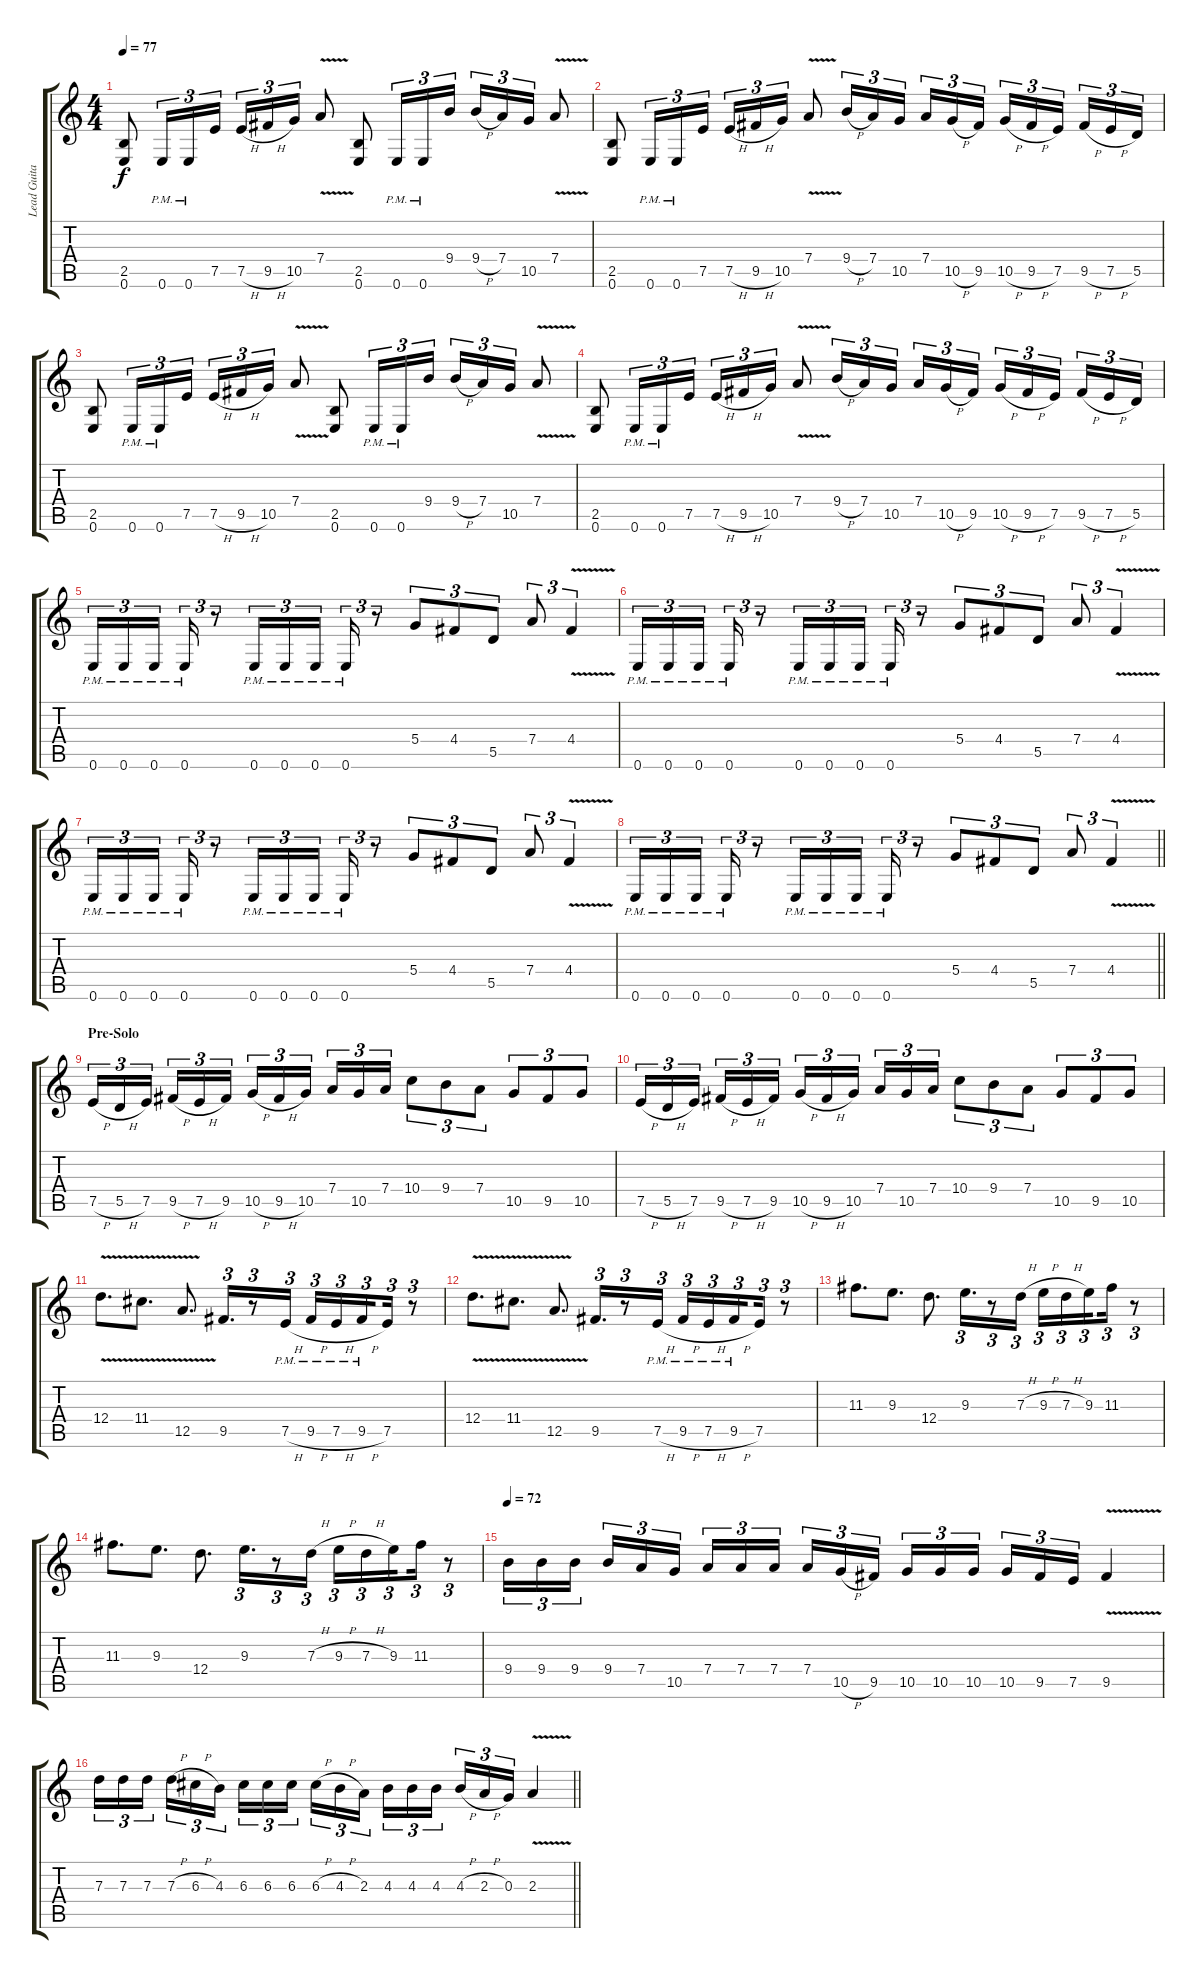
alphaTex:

\track ("Lead Guitar" "Lead Guita") {instrument distortionguitar}
\staff {score tabs}
\tuning (E4 B3 G3 D3 A2 E2) {hide}
\ts (4 4)
\tempo 77
\clef g2
\ks c
(2.5 0.6).8{dy f} 0.6{pm}.16{tu (3 2)} 0.6{pm}.16{tu (3 2)} 7.5.16{tu (3 2)} 7.5{h}.16{tu (3 2)} 9.5{h}.16{tu (3 2)} 10.5.16{tu (3 2)} 7.4{v}.8 (2.5 0.6).8 0.6{pm}.16{tu (3 2)} 0.6{pm}.16{tu (3 2)} 9.4.16{tu (3 2)} 9.4{h}.16{tu (3 2)} 7.4.16{tu (3 2)} 10.5.16{tu (3 2)} 7.4{v}.8 |
(2.5 0.6).8 0.6{pm}.16{tu (3 2)} 0.6{pm}.16{tu (3 2)} 7.5.16{tu (3 2)} 7.5{h}.16{tu (3 2)} 9.5{h}.16{tu (3 2)} 10.5.16{tu (3 2)} 7.4{v}.8 9.4{h}.16{tu (3 2)} 7.4.16{tu (3 2)} 10.5.16{tu (3 2) beam splitsecondary} 7.4.16{tu (3 2)} 10.5{h}.16{tu (3 2)} 9.5.16{tu (3 2)} 10.5{h}.16{tu (3 2)} 9.5{h}.16{tu (3 2)} 7.5.16{tu (3 2) beam splitsecondary} 9.5{h}.16{tu (3 2)} 7.5{h}.16{tu (3 2)} 5.5.16{tu (3 2)} |
(2.5 0.6).8 0.6{pm}.16{tu (3 2)} 0.6{pm}.16{tu (3 2)} 7.5.16{tu (3 2)} 7.5{h}.16{tu (3 2)} 9.5{h}.16{tu (3 2)} 10.5.16{tu (3 2)} 7.4{v}.8 (2.5 0.6).8 0.6{pm}.16{tu (3 2)} 0.6{pm}.16{tu (3 2)} 9.4.16{tu (3 2)} 9.4{h}.16{tu (3 2)} 7.4.16{tu (3 2)} 10.5.16{tu (3 2)} 7.4{v}.8 |
(2.5 0.6).8 0.6{pm}.16{tu (3 2)} 0.6{pm}.16{tu (3 2)} 7.5.16{tu (3 2)} 7.5{h}.16{tu (3 2)} 9.5{h}.16{tu (3 2)} 10.5.16{tu (3 2)} 7.4{v}.8 9.4{h}.16{tu (3 2)} 7.4.16{tu (3 2)} 10.5.16{tu (3 2) beam splitsecondary} 7.4.16{tu (3 2)} 10.5{h}.16{tu (3 2)} 9.5.16{tu (3 2)} 10.5{h}.16{tu (3 2)} 9.5{h}.16{tu (3 2)} 7.5.16{tu (3 2) beam splitsecondary} 9.5{h}.16{tu (3 2)} 7.5{h}.16{tu (3 2)} 5.5.16{tu (3 2)} |
0.6{pm}.16{tu (3 2)} 0.6{pm}.16{tu (3 2)} 0.6{pm}.16{tu (3 2) beam splitsecondary} 0.6{pm}.16{tu (3 2)} r.8{tu (3 2)} 0.6{pm}.16{tu (3 2)} 0.6{pm}.16{tu (3 2)} 0.6{pm}.16{tu (3 2) beam splitsecondary} 0.6{pm}.16{tu (3 2)} r.8{tu (3 2)} 5.4.8{tu (3 2)} 4.4.8{tu (3 2)} 5.5.8{tu (3 2)} 7.4.8{tu (3 2)} 4.4{v}.4{tu (3 2)} |
0.6{pm}.16{tu (3 2)} 0.6{pm}.16{tu (3 2)} 0.6{pm}.16{tu (3 2) beam splitsecondary} 0.6{pm}.16{tu (3 2)} r.8{tu (3 2)} 0.6{pm}.16{tu (3 2)} 0.6{pm}.16{tu (3 2)} 0.6{pm}.16{tu (3 2) beam splitsecondary} 0.6{pm}.16{tu (3 2)} r.8{tu (3 2)} 5.4.8{tu (3 2)} 4.4.8{tu (3 2)} 5.5.8{tu (3 2)} 7.4.8{tu (3 2)} 4.4{v}.4{tu (3 2)} |
0.6{pm}.16{tu (3 2)} 0.6{pm}.16{tu (3 2)} 0.6{pm}.16{tu (3 2) beam splitsecondary} 0.6{pm}.16{tu (3 2)} r.8{tu (3 2)} 0.6{pm}.16{tu (3 2)} 0.6{pm}.16{tu (3 2)} 0.6{pm}.16{tu (3 2) beam splitsecondary} 0.6{pm}.16{tu (3 2)} r.8{tu (3 2)} 5.4.8{tu (3 2)} 4.4.8{tu (3 2)} 5.5.8{tu (3 2)} 7.4.8{tu (3 2)} 4.4{v}.4{tu (3 2)} |
\barLineRight lightlight
0.6{pm}.16{tu (3 2)} 0.6{pm}.16{tu (3 2)} 0.6{pm}.16{tu (3 2) beam splitsecondary} 0.6{pm}.16{tu (3 2)} r.8{tu (3 2)} 0.6{pm}.16{tu (3 2)} 0.6{pm}.16{tu (3 2)} 0.6{pm}.16{tu (3 2) beam splitsecondary} 0.6{pm}.16{tu (3 2)} r.8{tu (3 2)} 5.4.8{tu (3 2)} 4.4.8{tu (3 2)} 5.5.8{tu (3 2)} 7.4.8{tu (3 2)} 4.4{v}.4{tu (3 2)} |
\section ("" "Pre-Solo")
7.5{h}.16{tu (3 2)} 5.5{h}.16{tu (3 2)} 7.5.16{tu (3 2) beam splitsecondary} 9.5{h}.16{tu (3 2)} 7.5{h}.16{tu (3 2)} 9.5.16{tu (3 2)} 10.5{h}.16{tu (3 2)} 9.5{h}.16{tu (3 2)} 10.5.16{tu (3 2) beam splitsecondary} 7.4.16{tu (3 2)} 10.5.16{tu (3 2)} 7.4.16{tu (3 2)} 10.4.8{tu (3 2)} 9.4.8{tu (3 2)} 7.4.8{tu (3 2)} 10.5.8{tu (3 2)} 9.5.8{tu (3 2)} 10.5.8{tu (3 2)} |
7.5{h}.16{tu (3 2)} 5.5{h}.16{tu (3 2)} 7.5.16{tu (3 2) beam splitsecondary} 9.5{h}.16{tu (3 2)} 7.5{h}.16{tu (3 2)} 9.5.16{tu (3 2)} 10.5{h}.16{tu (3 2)} 9.5{h}.16{tu (3 2)} 10.5.16{tu (3 2) beam splitsecondary} 7.4.16{tu (3 2)} 10.5.16{tu (3 2)} 7.4.16{tu (3 2)} 10.4.8{tu (3 2)} 9.4.8{tu (3 2)} 7.4.8{tu (3 2)} 10.5.8{tu (3 2)} 9.5.8{tu (3 2)} 10.5.8{tu (3 2)} |
12.4{v}.8{d} 11.4{v}.8{d} 12.5{v}.8{d} 9.5.16{d tu (3 2)} r.8{tu (3 2)} 7.5{h pm}.16{tu (3 2)} 9.5{h pm}.16{tu (3 2)} 7.5{h pm}.16{tu (3 2)} 9.5{h pm}.16{tu (3 2) beam splitsecondary} 7.5.16{tu (3 2)} r.8{tu (3 2)} |
12.4{v}.8{d} 11.4{v}.8{d} 12.5{v}.8{d} 9.5.16{d tu (3 2)} r.8{tu (3 2)} 7.5{h pm}.16{tu (3 2)} 9.5{h pm}.16{tu (3 2)} 7.5{h pm}.16{tu (3 2)} 9.5{h pm}.16{tu (3 2) beam splitsecondary} 7.5.16{tu (3 2)} r.8{tu (3 2)} |
11.3.8{d} 9.3.8{d} 12.4.8{d} 9.3.16{d tu (3 2)} r.8{tu (3 2)} 7.3{h}.16{tu (3 2)} 9.3{h}.16{tu (3 2)} 7.3{h}.16{tu (3 2)} 9.3.16{tu (3 2) beam splitsecondary} 11.3.16{tu (3 2)} r.8{tu (3 2)} |
11.3.8{d} 9.3.8{d} 12.4.8{d} 9.3.16{d tu (3 2)} r.8{tu (3 2)} 7.3{h}.16{tu (3 2)} 9.3{h}.16{tu (3 2)} 7.3{h}.16{tu (3 2)} 9.3.16{tu (3 2) beam splitsecondary} 11.3.16{tu (3 2)} r.8{tu (3 2)} |
\tempo 72
9.4.16{tu (3 2)} 9.4.16{tu (3 2)} 9.4.16{tu (3 2) beam splitsecondary} 9.4.16{tu (3 2)} 7.4.16{tu (3 2)} 10.5.16{tu (3 2)} 7.4.16{tu (3 2)} 7.4.16{tu (3 2)} 7.4.16{tu (3 2) beam splitsecondary} 7.4.16{tu (3 2)} 10.5{h}.16{tu (3 2)} 9.5.16{tu (3 2)} 10.5.16{tu (3 2)} 10.5.16{tu (3 2)} 10.5.16{tu (3 2) beam splitsecondary} 10.5.16{tu (3 2)} 9.5.16{tu (3 2)} 7.5.16{tu (3 2)} 9.5{v}.4 |
\barLineRight lightlight
7.3.16{tu (3 2)} 7.3.16{tu (3 2)} 7.3.16{tu (3 2) beam splitsecondary} 7.3{h}.16{tu (3 2)} 6.3{h}.16{tu (3 2)} 4.3.16{tu (3 2)} 6.3.16{tu (3 2)} 6.3.16{tu (3 2)} 6.3.16{tu (3 2) beam splitsecondary} 6.3{h}.16{tu (3 2)} 4.3{h}.16{tu (3 2)} 2.3.16{tu (3 2)} 4.3.16{tu (3 2)} 4.3.16{tu (3 2)} 4.3.16{tu (3 2) beam splitsecondary} 4.3{h}.16{tu (3 2)} 2.3{h}.16{tu (3 2)} 0.3.16{tu (3 2)} 2.3{v}.4
